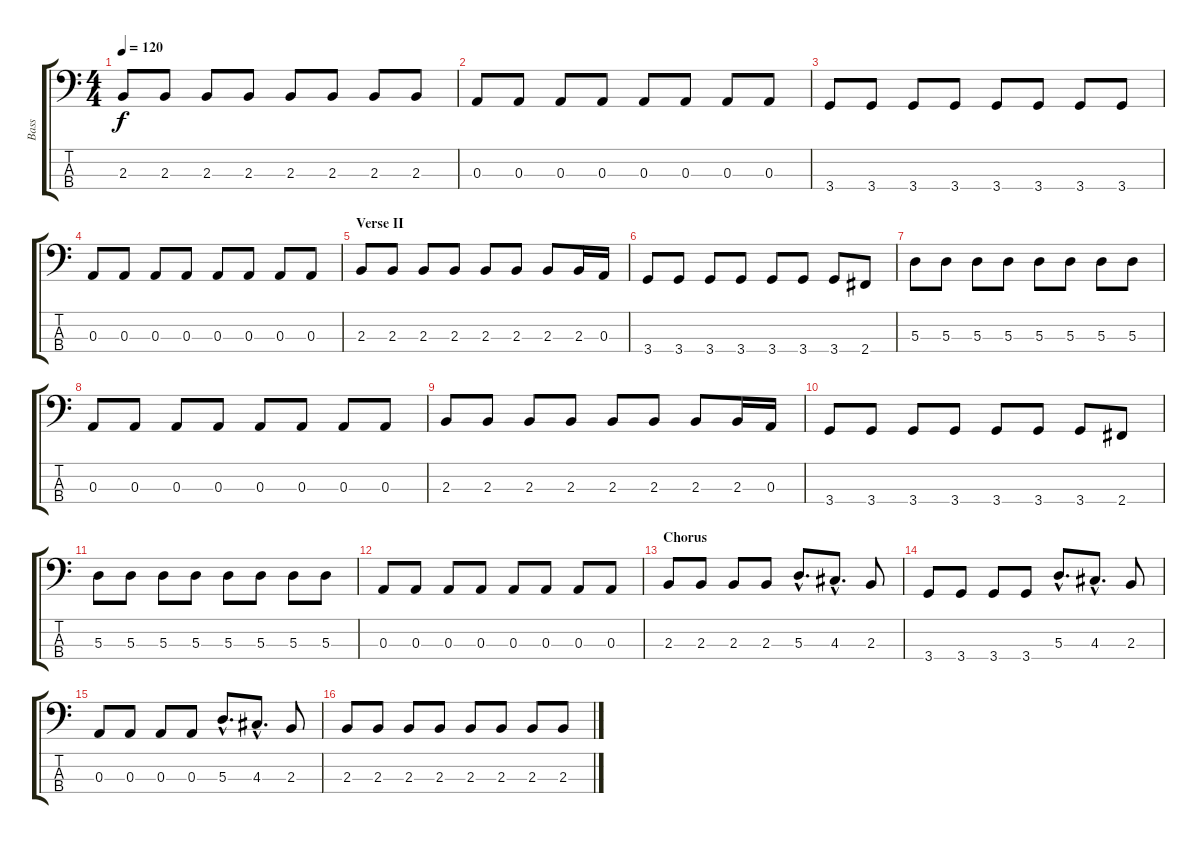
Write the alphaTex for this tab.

\track ("Bass" "Bass") {instrument electricbassfinger}
\staff {score tabs}
\tuning (G2 D2 A1 E1) {hide}
\ts (4 4)
\tempo 120
\clef f4
\ks c
2.3.8{dy f} 2.3.8 2.3.8 2.3.8 2.3.8 2.3.8 2.3.8 2.3.8 |
0.3.8 0.3.8 0.3.8 0.3.8 0.3.8 0.3.8 0.3.8 0.3.8 |
3.4.8 3.4.8 3.4.8 3.4.8 3.4.8 3.4.8 3.4.8 3.4.8 |
0.3.8 0.3.8 0.3.8 0.3.8 0.3.8 0.3.8 0.3.8 0.3.8 |
\section ("" "Verse II")
2.3.8 2.3.8 2.3.8 2.3.8 2.3.8 2.3.8 2.3.8 2.3.16 0.3.16 |
3.4.8 3.4.8 3.4.8 3.4.8 3.4.8 3.4.8 3.4.8 2.4.8 |
5.3.8 5.3.8 5.3.8 5.3.8 5.3.8 5.3.8 5.3.8 5.3.8 |
0.3.8 0.3.8 0.3.8 0.3.8 0.3.8 0.3.8 0.3.8 0.3.8 |
2.3.8 2.3.8 2.3.8 2.3.8 2.3.8 2.3.8 2.3.8 2.3.16 0.3.16 |
3.4.8 3.4.8 3.4.8 3.4.8 3.4.8 3.4.8 3.4.8 2.4.8 |
5.3.8 5.3.8 5.3.8 5.3.8 5.3.8 5.3.8 5.3.8 5.3.8 |
0.3.8 0.3.8 0.3.8 0.3.8 0.3.8 0.3.8 0.3.8 0.3.8 |
\section ("" "Chorus")
2.3.8 2.3.8 2.3.8 2.3.8 5.3{hac}.8{d} 4.3{hac}.8{d} 2.3.8 |
3.4.8 3.4.8 3.4.8 3.4.8 5.3{hac}.8{d} 4.3{hac}.8{d} 2.3.8 |
0.3.8 0.3.8 0.3.8 0.3.8 5.3{hac}.8{d} 4.3{hac}.8{d} 2.3.8 |
2.3.8 2.3.8 2.3.8 2.3.8 2.3.8 2.3.8 2.3.8 2.3.8
